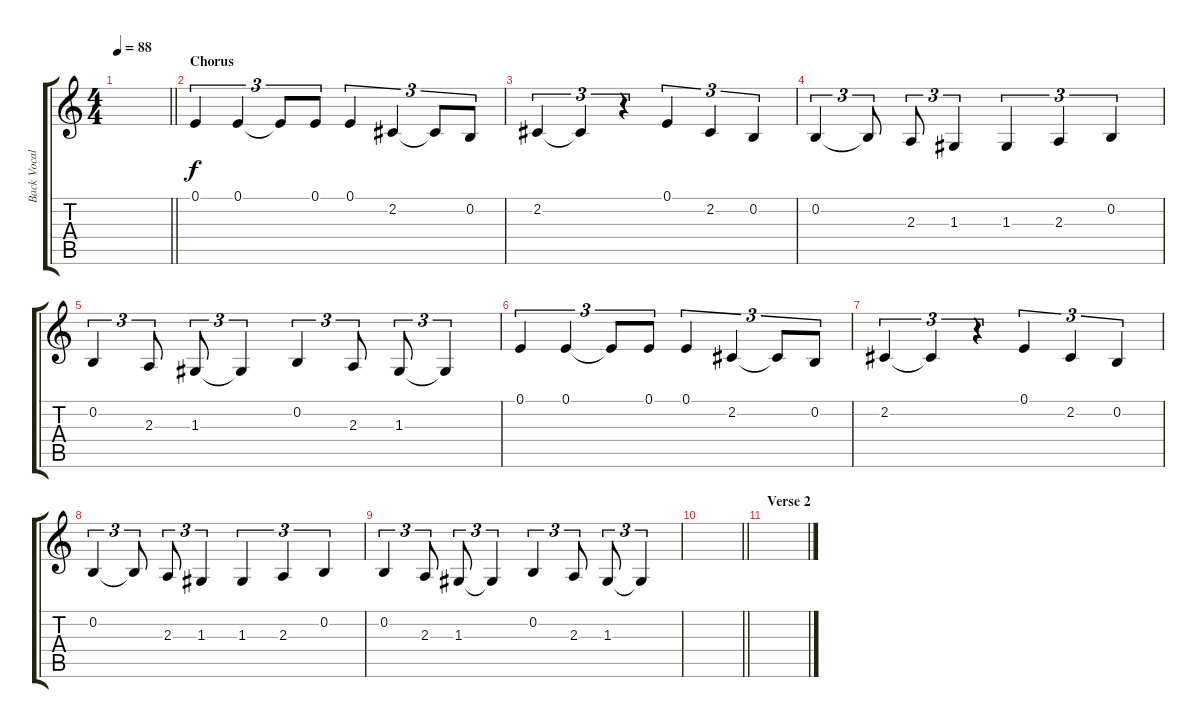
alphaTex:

\track ("Back Vocal" "Back Vocal") {instrument clarinet}
\staff {score tabs}
\tuning (E4 B3 G3 D3 A2 E2) {hide}
\ts (4 4)
\tempo 88
\clef g2
\barLineRight lightlight
\ks c
|
\section ("" "Chorus")
0.1.4{tu (3 2)} 0.1.4{tu (3 2)} 0.1{t}.8{tu (3 2)} 0.1.8{tu (3 2)} 0.1.4{tu (3 2)} 2.2.4{tu (3 2)} 2.2{t}.8{tu (3 2)} 0.2.8{tu (3 2)} |
2.2.4{tu (3 2)} 2.2{t}.4{tu (3 2)} r.4{tu (3 2)} 0.1.4{tu (3 2)} 2.2.4{tu (3 2)} 0.2.4{tu (3 2)} |
0.2.4{tu (3 2)} 0.2{t}.8{tu (3 2)} 2.3.8{tu (3 2)} 1.3.4{tu (3 2)} 1.3.4{tu (3 2)} 2.3.4{tu (3 2)} 0.2.4{tu (3 2)} |
0.2.4{tu (3 2)} 2.3.8{tu (3 2)} 1.3.8{tu (3 2)} 1.3{t}.4{tu (3 2)} 0.2.4{tu (3 2)} 2.3.8{tu (3 2)} 1.3.8{tu (3 2)} 1.3{t}.4{tu (3 2)} |
0.1.4{tu (3 2)} 0.1.4{tu (3 2)} 0.1{t}.8{tu (3 2)} 0.1.8{tu (3 2)} 0.1.4{tu (3 2)} 2.2.4{tu (3 2)} 2.2{t}.8{tu (3 2)} 0.2.8{tu (3 2)} |
2.2.4{tu (3 2)} 2.2{t}.4{tu (3 2)} r.4{tu (3 2)} 0.1.4{tu (3 2)} 2.2.4{tu (3 2)} 0.2.4{tu (3 2)} |
0.2.4{tu (3 2)} 0.2{t}.8{tu (3 2)} 2.3.8{tu (3 2)} 1.3.4{tu (3 2)} 1.3.4{tu (3 2)} 2.3.4{tu (3 2)} 0.2.4{tu (3 2)} |
0.2.4{tu (3 2)} 2.3.8{tu (3 2)} 1.3.8{tu (3 2)} 1.3{t}.4{tu (3 2)} 0.2.4{tu (3 2)} 2.3.8{tu (3 2)} 1.3.8{tu (3 2)} 1.3{t}.4{tu (3 2)} |
\barLineRight lightlight
|
\section ("" "Verse 2")
